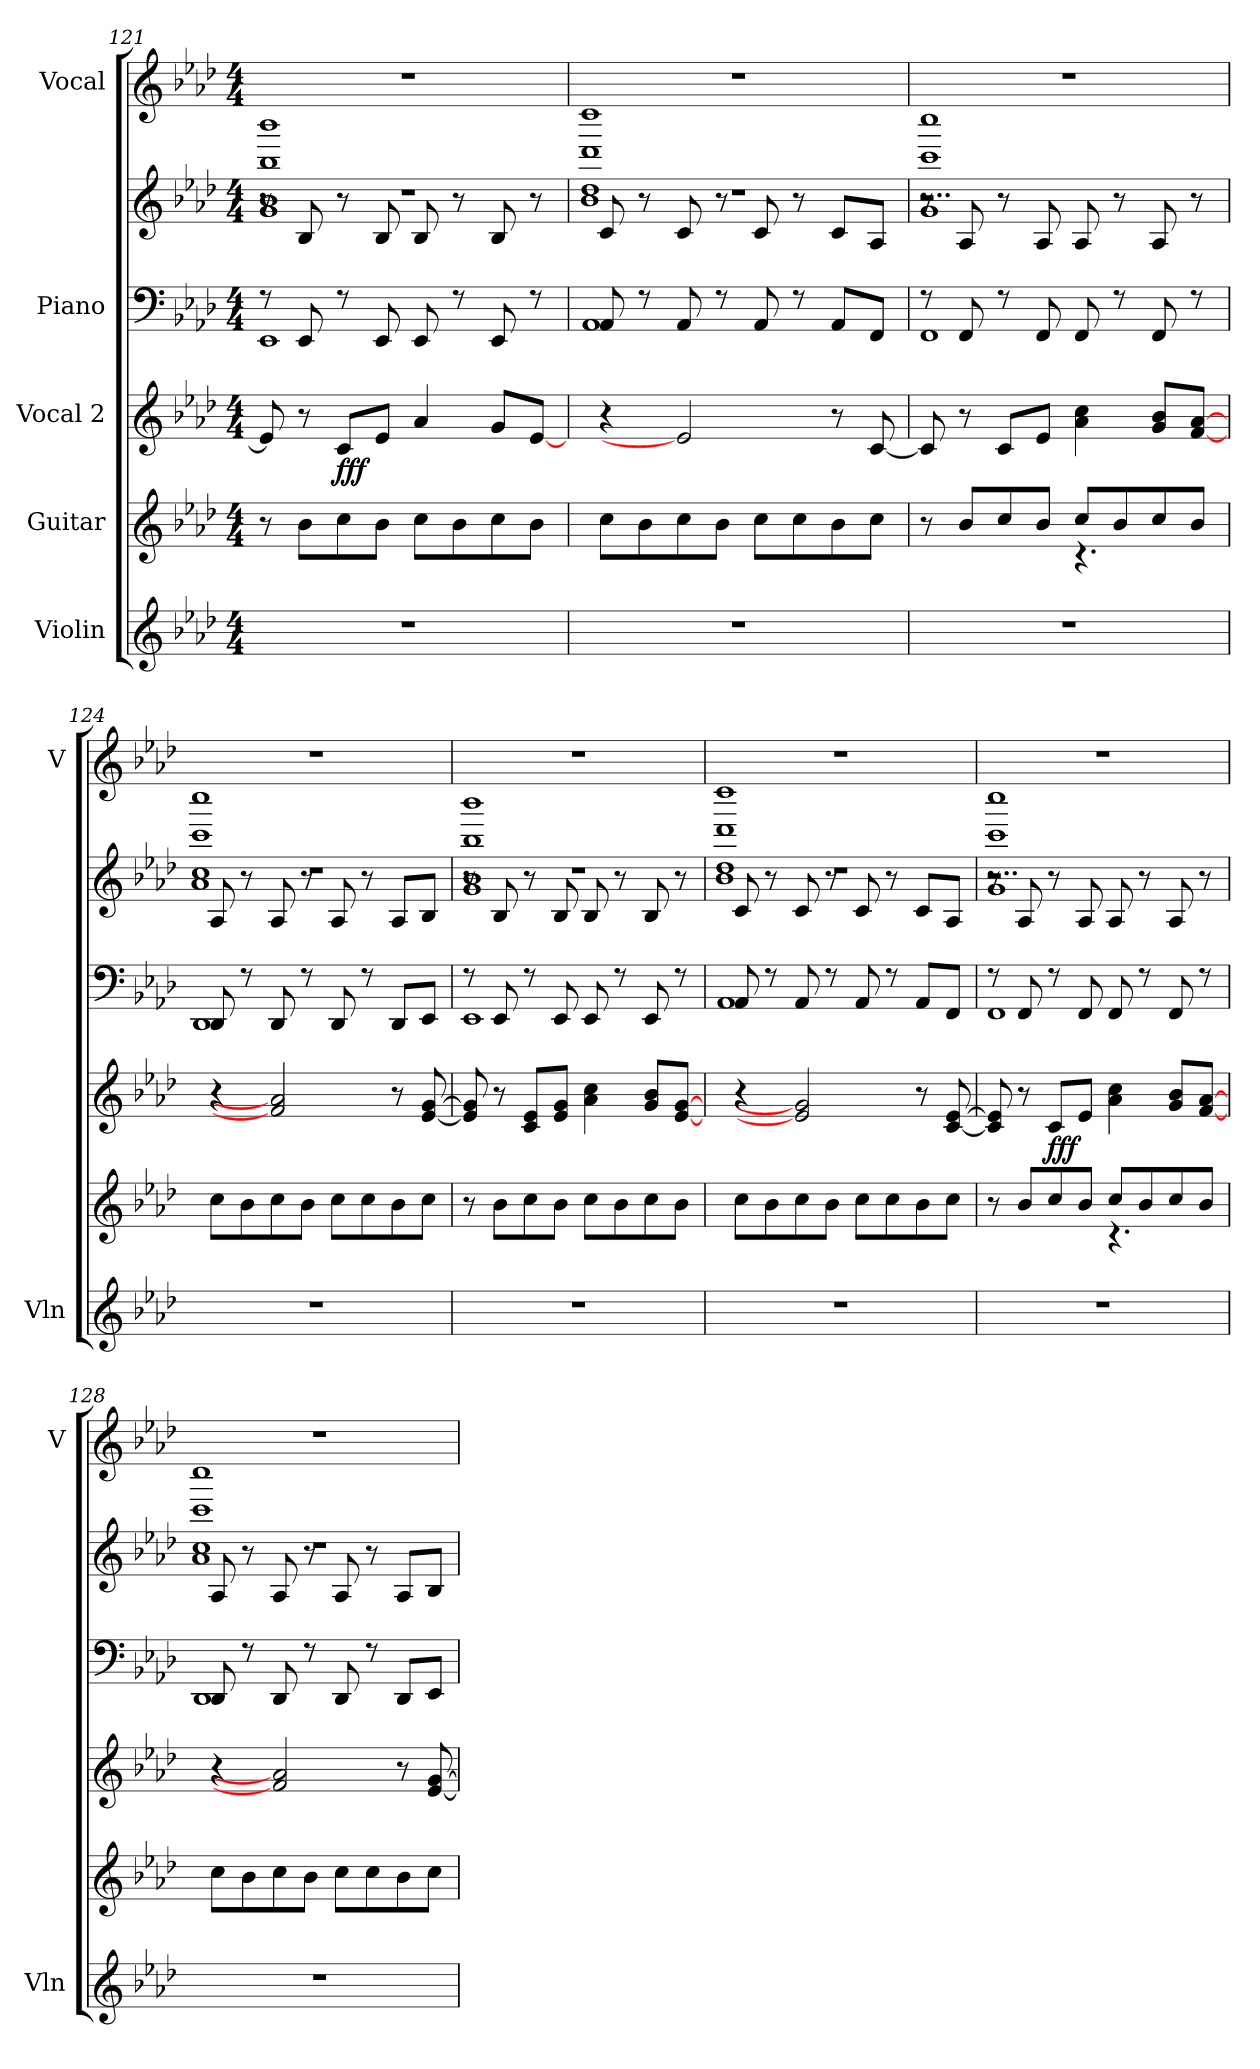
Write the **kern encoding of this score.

**kern	**kern	**kern	**dynam	**kern	**kern	**kern
*part5	*part4	*part3	*part3	*part2	*part2	*part1
*staff6	*staff5	*staff4	*staff4	*staff3	*staff2	*staff1
*I"Violin	*I"Guitar	*I"Vocal 2	*	*I"Piano	*	*I"Vocal
*I'Vln	*	*	*	*	*	*I'V
*clefG2	*clefG2	*clefG2	*	*clefF4	*clefG2	*clefG2
*k[b-e-a-d-]	*k[b-e-a-d-]	*k[b-e-a-d-]	*	*k[b-e-a-d-]	*k[b-e-a-d-]	*k[b-e-a-d-]
*M4/4	*M4/4	*M4/4	*	*M4/4	*M4/4	*M4/4
=121	=121	=121	=121	=121	=121	=121
*	*	*	*	*^	*^	*
*	*	*	*	*	*	*	*^	*
*	*	*	*	*	*	*	*	*^	*
1r	8r	8e-/]	.	8r	1EE-	8r	1g	1b- 1bb- 1bbb-	1r	1r
.	8b-\L	8r	.	8EE-/	.	8B-/	.	.	.	.
!	!	!	!LO:DY:b	!	!	!	!	!	!	!
.	8cc\	8c/L	fff	8r	.	8r	.	.	.	.
.	8b-\J	8e-/J	.	8EE-/	.	8B-/	.	.	.	.
.	8cc\L	4a-/	.	8EE-/	.	8B-/	.	.	.	.
.	8b-\	.	.	8r	.	8r	.	.	.	.
.	8cc\	8g/L	.	8EE-/	.	8B-/	.	.	.	.
.	8b-\J	[8e-/J	.	8r	.	8r	.	.	.	.
=122	=122	=122	=122	=122	=122	=122	=122	=122	=122	=122
1r	8cc\L	4r	.	8AA-/	1AA-	8c/	1b-	1dd- 1ddd- 1dddd-	1r	1r
.	8b-\	.	.	8r	.	8r	.	.	.	.
.	8cc\	2e-/]	.	8AA-/	.	8c/	.	.	.	.
.	8b-\J	.	.	8r	.	8r	.	.	.	.
.	8cc\L	.	.	8AA-/	.	8c/	.	.	.	.
.	8cc\	.	.	8r	.	8r	.	.	.	.
.	8b-\	8r	.	8AA-/L	.	8c/L	.	.	.	.
.	8cc\J	[8c/	.	8FF/J	.	8A-/J	.	.	.	.
=123	=123	=123	=123	=123	=123	=123	=123	=123	=123	=123
*	*^	*	*	*	*	*	*	*	*	*
1r	8r	2ryy	8c/]	.	8r	1FF	8r	1g	1ccc 1cccc	2..r	1r
.	8b-/L	.	8r	.	8FF/	.	8A-/	.	.	.	.
.	8cc/	.	8c/L	.	8r	.	8r	.	.	.	.
.	8b-/J	.	8e-/J	.	8FF/	.	8A-/	.	.	.	.
.	8cc/L	4.r	4a-\ 4cc\	.	8FF/	.	8A-/	.	.	.	.
.	8b-/	.	.	.	8r	.	8r	.	.	.	.
.	8cc/	.	8g/ 8b-/L	.	8FF/	.	8A-/	.	.	.	.
.	8b-/J	8ryy	[8f/ [8a-/J	.	8r	.	8r	.	.	8ryy	.
*	*v	*v	*	*	*	*	*	*	*	*	*
!!LO:LB:g=z
=124	=124	=124	=124	=124	=124	=124	=124	=124	=124	=124
1r	8cc\L	4r	.	8DD-/	1DD-	8A-/	1a-	1cc 1ccc 1cccc	1r	1r
.	8b-\	.	.	8r	.	8r	.	.	.	.
.	8cc\	2f/] 2a-/]	.	8DD-/	.	8A-/	.	.	.	.
.	8b-\J	.	.	8r	.	8r	.	.	.	.
.	8cc\L	.	.	8DD-/	.	8A-/	.	.	.	.
.	8cc\	.	.	8r	.	8r	.	.	.	.
.	8b-\	8r	.	8DD-/L	.	8A-/L	.	.	.	.
.	8cc\J	[8e-/ [8g/	.	8EE-/J	.	8B-/J	.	.	.	.
=125	=125	=125	=125	=125	=125	=125	=125	=125	=125	=125
1r	8r	8e-/] 8g/]	.	8r	1EE-	8r	1g	1b- 1bb- 1bbb-	1r	1r
.	8b-\L	8r	.	8EE-/	.	8B-/	.	.	.	.
.	8cc\	8c/ 8e-/L	.	8r	.	8r	.	.	.	.
.	8b-\J	8e-/ 8g/J	.	8EE-/	.	8B-/	.	.	.	.
.	8cc\L	4a-\ 4cc\	.	8EE-/	.	8B-/	.	.	.	.
.	8b-\	.	.	8r	.	8r	.	.	.	.
.	8cc\	8g/ 8b-/L	.	8EE-/	.	8B-/	.	.	.	.
.	8b-\J	[8e-/ [8g/J	.	8r	.	8r	.	.	.	.
=126	=126	=126	=126	=126	=126	=126	=126	=126	=126	=126
1r	8cc\L	4r	.	8AA-/	1AA-	8c/	1b-	1dd- 1ddd- 1dddd-	1r	1r
.	8b-\	.	.	8r	.	8r	.	.	.	.
.	8cc\	2e-/] 2g/]	.	8AA-/	.	8c/	.	.	.	.
.	8b-\J	.	.	8r	.	8r	.	.	.	.
.	8cc\L	.	.	8AA-/	.	8c/	.	.	.	.
.	8cc\	.	.	8r	.	8r	.	.	.	.
.	8b-\	8r	.	8AA-/L	.	8c/L	.	.	.	.
.	8cc\J	[8c/ [8e-/	.	8FF/J	.	8A-/J	.	.	.	.
=127	=127	=127	=127	=127	=127	=127	=127	=127	=127	=127
*	*^	*	*	*	*	*	*	*	*	*
1r	8r	2ryy	8c/] 8e-/]	.	8r	1FF	8r	1g	1ccc 1cccc	2..r	1r
.	8b-/L	.	8r	.	8FF/	.	8A-/	.	.	.	.
!	!	!	!	!LO:DY:b	!	!	!	!	!	!	!
.	8cc/	.	8c/L	fff	8r	.	8r	.	.	.	.
.	8b-/J	.	8e-/J	.	8FF/	.	8A-/	.	.	.	.
.	8cc/L	4.r	4a-\ 4cc\	.	8FF/	.	8A-/	.	.	.	.
.	8b-/	.	.	.	8r	.	8r	.	.	.	.
.	8cc/	.	8g/ 8b-/L	.	8FF/	.	8A-/	.	.	.	.
.	8b-/J	8ryy	[8f/ [8a-/J	.	8r	.	8r	.	.	8ryy	.
*	*v	*v	*	*	*	*	*	*	*	*	*
!!LO:PB:g=z
=128	=128	=128	=128	=128	=128	=128	=128	=128	=128	=128
1r	8cc\L	4r	.	8DD-/	1DD-	8A-/	1a-	1cc 1ccc 1cccc	1r	1r
.	8b-\	.	.	8r	.	8r	.	.	.	.
.	8cc\	2f/] 2a-/]	.	8DD-/	.	8A-/	.	.	.	.
.	8b-\J	.	.	8r	.	8r	.	.	.	.
.	8cc\L	.	.	8DD-/	.	8A-/	.	.	.	.
.	8cc\	.	.	8r	.	8r	.	.	.	.
.	8b-\	8r	.	8DD-/L	.	8A-/L	.	.	.	.
.	8cc\J	[8e-/ [8g/	.	8EE-/J	.	8B-/J	.	.	.	.
*	*	*	*	*v	*v	*	*	*	*	*
*	*	*	*	*	*v	*v	*v	*v	*
=	=	=	=	=	=	=
*-	*-	*-	*-	*-	*-	*-
